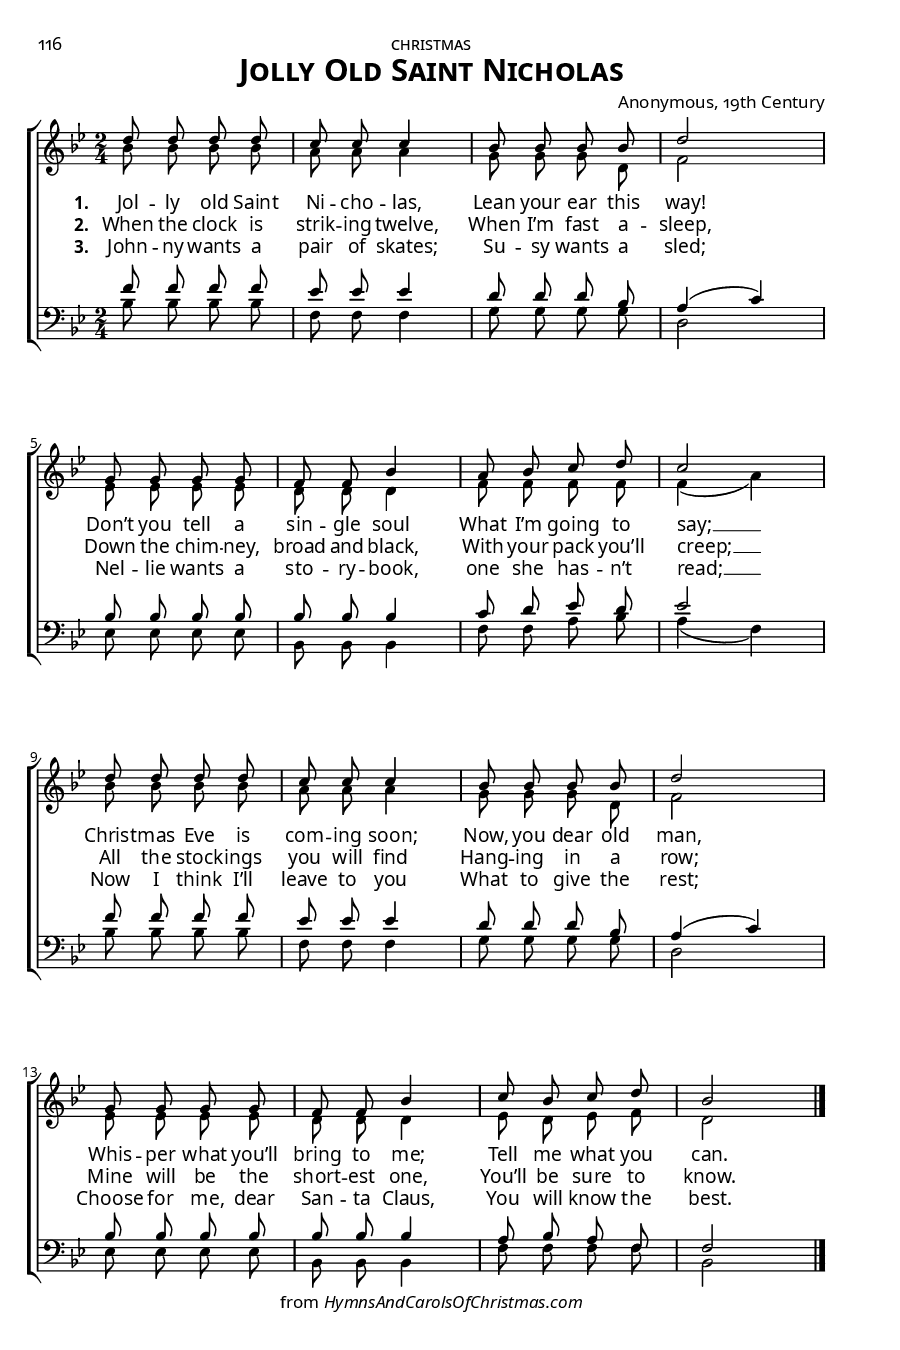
\version "2.14.2"
\include "util.ly"
\header {
  title = \markup{\override #'(font-name . "Garamond Premier Pro Semibold"){ \abs-fontsize #15 \smallCapsOldStyle"Jolly Old Saint Nicholas"}}
  composer = \markup\oldStyleNum"Anonymous, 19th Century"
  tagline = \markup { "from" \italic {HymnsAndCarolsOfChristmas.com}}
}
\paper {
  %print-all-headers = ##t
  paper-height = 9\in
  paper-width = 6\in
  indent = 0\in
  %system-system-spacing = #'((basic-distance . 10) (padding . 0))
  %system-system-spacing =
  %  #'((basic-distance . 0)
  %     (minimum-distance . 0)
  %     (padding . -0.35)
  %     (stretchability . 100))
  ragged-last-bottom = ##f
  ragged-bottom = ##f
  two-sided = ##t
  inner-margin = 0.5\in
  outer-margin = 0.25\in
  top-margin = 0.25\in
  bottom-margin = 0.25\in
  first-page-number = #116
  print-first-page-number = ##t
  headerLine = \markup{\override #'(font-name . "Garamond Premier Pro") \smallCapsOldStyle"christmas"}
  oddHeaderMarkup = \markup\fill-line{
     \override #'(font-name . "Garamond Premier Pro")\abs-fontsize #8.5
     \combine 
        \fill-line{"" \on-the-fly #print-page-number-check-first
        \oldStylePageNum""
        }
        \fill-line{\headerLine}
  }
  evenHeaderMarkup = \markup {
     \override #'(font-name . "Garamond Premier Pro")\abs-fontsize #8.5
     \combine
        \on-the-fly #print-page-number-check-first
        \oldStylePageNum""
        \fill-line{\headerLine}
  }
}
#(set-global-staff-size 15) \paper{ #(define fonts (make-pango-font-tree "GoudyOlSt BT" "Garamond Premier Pro" "Garamond Premier Pro" (/ 15 20))) }
global = {
  \key bes \major
  \time 2/4
}

sopMusic = \relative c' {
  \autoBeamOff
  d'8 d d d |
  c c c4 |
  bes8 bes bes bes |
  d2 | \break
  
  g,8 g g g |
  f f bes4 |
  a8 bes c d |
  c2 | \break
  
  d8 d d d |
  c c c4 |
  bes8 bes bes bes |
  d2 | \break
  
  g,8 g g g |
  f f bes4 |
  c8 bes c d |
  bes2 \bar "|."
}
sopWords = \lyricmode {
  
}

altoMusic = \relative c' {
  \autoBeamOff
  bes'8 bes bes bes |
  a a a4 |
  g8 g g d |
  f2 |
  
  ees8 ees ees ees |
  d d d4 |
  f8 f f f |
  f4( a) |
  
  bes8 bes bes bes |
  a a a4 |
  g8 g g d |
  f2 |
  
  ees8 ees ees ees |
  d d d4 |
  ees8 d ees f |
  d2 \bar "|."
}
altoWords = \lyricmode {
  \dropLyricsV
  \set stanza = #"1. "
  Jol -- ly old Saint Ni -- cho -- las,
  Lean your ear this way!
  Don’t you tell a sin -- gle soul
  What I’m going to say; __
  Christ -- mas Eve is com -- ing soon;
  Now, you dear old man,
  Whis -- per what you’ll bring to me;
  Tell me what you can.
}
altoWordsII = \lyricmode {
  \dropLyricsV
  \set stanza = #"2. "
  When the clock is strik -- ing twelve,
  When I’m fast a -- sleep,
  Down the chim -- ney, broad and black,
  With your pack you’ll creep; __
  All the stock -- ings you will find
  Hang -- ing in a row;
  Mine will be the short -- est one,
  You’ll be sure to know.
}
altoWordsIII = \lyricmode {
  \dropLyricsV
  \set stanza = #"3. "
  John -- ny wants a pair of skates;
  Su -- sy wants a sled;
  Nel -- lie wants a sto -- ry -- book,
  one she has -- n’t read; __
  Now I think I’ll leave to you
  What to give the rest;
  Choose for me, dear San -- ta Claus,
  You will know the best.
}
altoWordsIV = \lyricmode {
}
altoWordsV = \lyricmode {
}
altoWordsVI = \lyricmode {
}
tenorMusic = \relative c' {
  \autoBeamOff
  f8 f f f |
  ees ees ees4 |
  d8 d d bes |
  a4( c) |
  
  bes8 bes bes bes |
  bes bes bes4 |
  c8 d ees d |
  ees2 |
  
  f8 f f f |
  ees ees ees4 |
  d8 d d bes |
  a4( c) |
  
  bes8 bes bes bes |
  bes bes bes4 |
  a8 bes a f |
  f2 \bar "|."
}
tenorWords = \lyricmode {

}

bassMusic = \relative c {
  \autoBeamOff
  bes'8 bes bes bes |
  f f f4 |
  g8 g g g |
  d2 |
  
  ees8 ees ees ees |
  bes bes bes4 |
  f'8 f a bes |
  a4( f) |
  
  bes8 bes bes bes |
  f f f4 |
  g8 g g g |
  d2 |
  
  ees8 ees ees ees |
  bes bes bes4 |
  f'8 f f f |
  bes,2 \bar "|."
}
bassWords = \lyricmode {

}

pianoRH = \relative c' {
  
}
pianoLH = \relative c' {
  
}

\score {
  <<
   \new ChoirStaff <<
    \new Staff = women <<
      \new Voice = "sopranos" { \voiceOne << \global \sopMusic >> }
      \new Voice = "altos" { \voiceTwo << \global \altoMusic >> }
    >>
    \new Lyrics \with { alignAboveContext = #"women" } \lyricsto "sopranos" \sopWords
     \new Lyrics = "altosVI"  \with { alignBelowContext = #"women" } \lyricsto "altos" \altoWordsVI
    \new Lyrics = "altosV"  \with { alignBelowContext = #"women" } \lyricsto "altos" \altoWordsV
    \new Lyrics = "altosIV"  \with { alignBelowContext = #"women" } \lyricsto "altos" \altoWordsIV
    \new Lyrics = "altosIII"  \with { alignBelowContext = #"women" } \lyricsto "altos" \altoWordsIII
    \new Lyrics = "altosII"  \with { alignBelowContext = #"women" } \lyricsto "altos" \altoWordsII
    \new Lyrics = "altos"  \with { alignBelowContext = #"women" \override VerticalAxisGroup #'nonstaff-relatedstaff-spacing = #'((basic-distance . 1))} \lyricsto "altos" \altoWords
   \new Staff = men <<
      \clef bass
      \new Voice = "tenors" { \voiceOne << \global \tenorMusic >> }
      \new Voice = "basses" { \voiceTwo << \global \bassMusic >> }
    >>
    \new Lyrics \with { alignAboveContext = #"men"  } \lyricsto "tenors" \tenorWords
    \new Lyrics \with { alignBelowContext = #"men"  } \lyricsto "basses" \bassWords
  >>
%    \new PianoStaff << \new Staff { \new Voice { \pianoRH } } \new Staff { \clef "bass" \pianoLH } >>
  >>
  \layout {
    \context {
      \Score
      %\override SpacingSpanner #'base-shortest-duration = #(ly:make-moment 1 8)
      %\override SpacingSpanner #'common-shortest-duration = #(ly:make-moment 1 4)
    }
    \context {
      % Remove all empty staves
      % \Staff \RemoveEmptyStaves \override VerticalAxisGroup #'remove-first = ##t
    }
    \context {
      \Lyrics
      \override LyricText #'X-offset = #center-on-word
    }
  }
}

